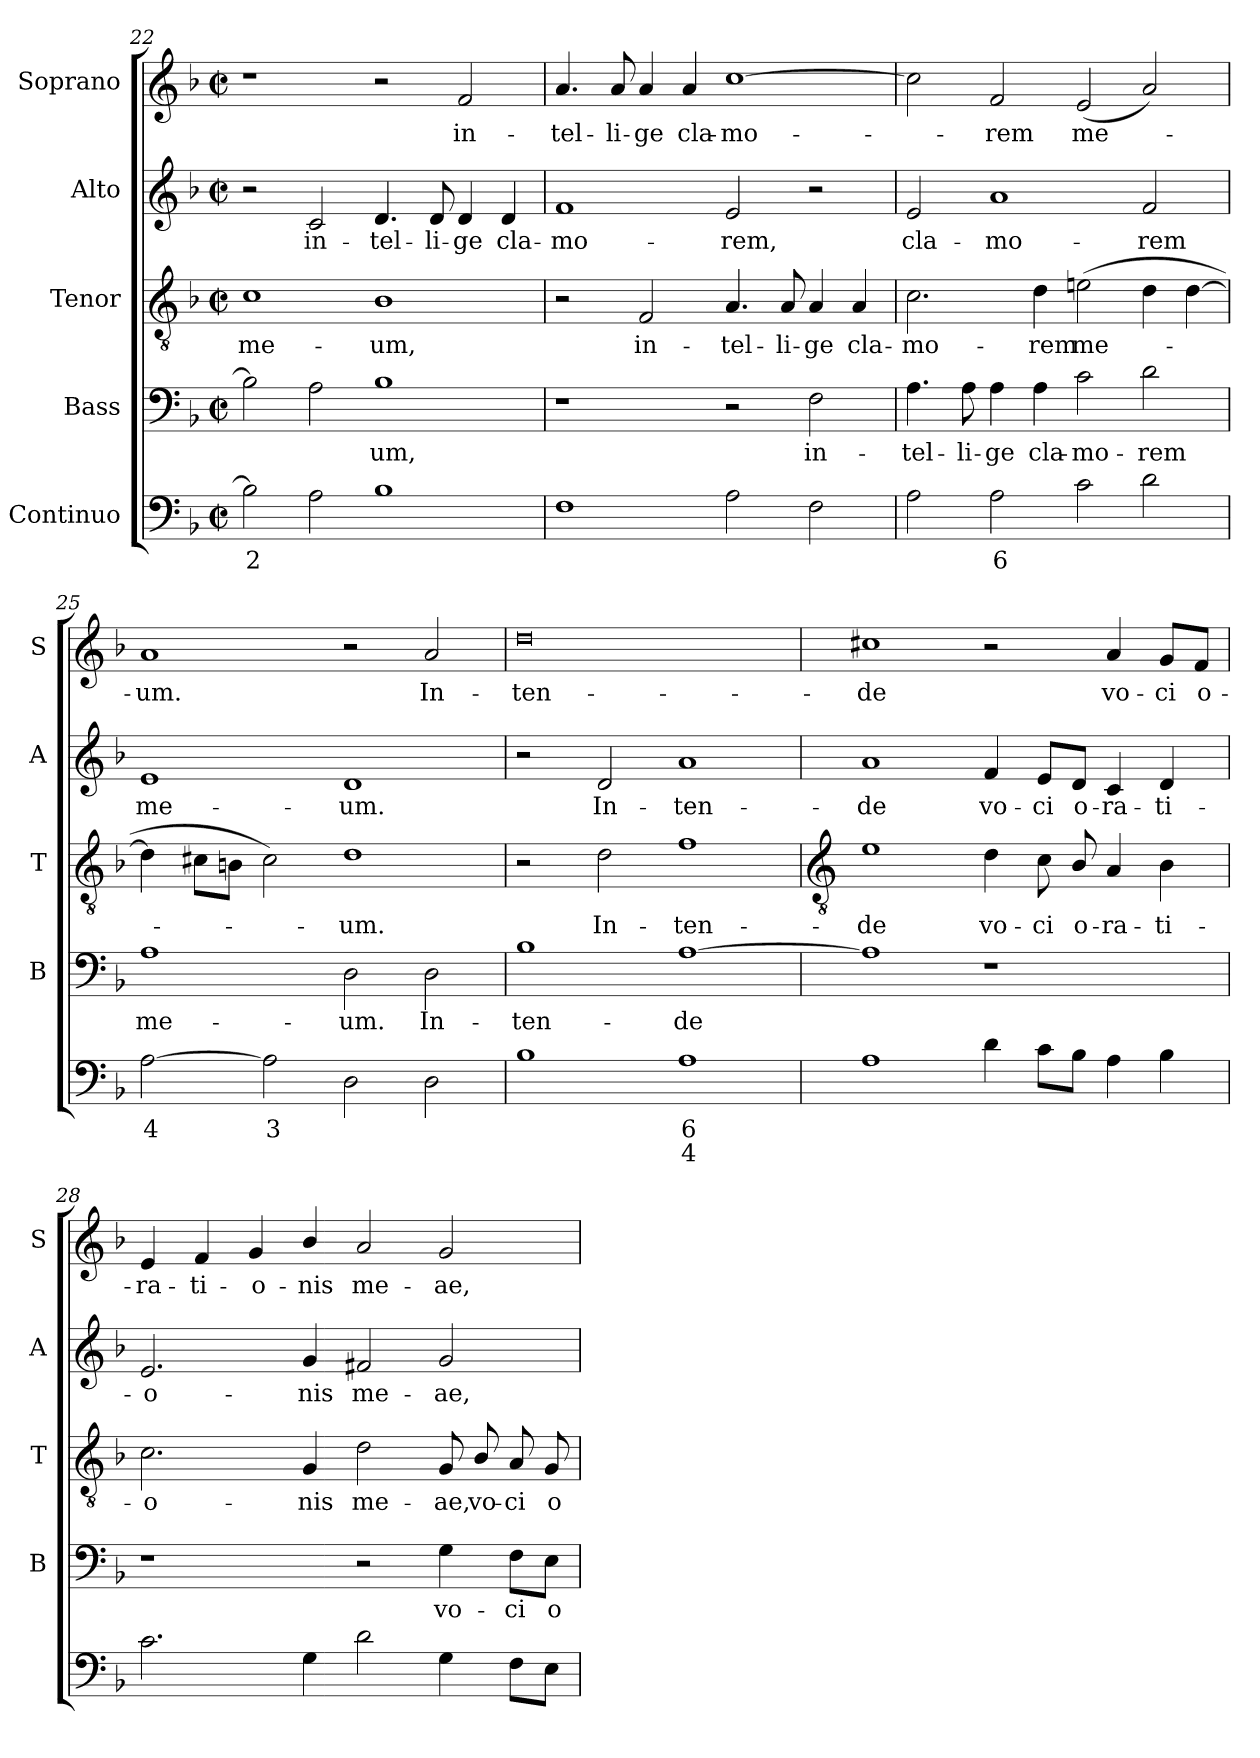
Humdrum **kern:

**kern	**text	**text	**kern	**text	**kern	**text	**kern	**text	**kern	**text
*part5	*part5	*part5	*part4	*part4	*part3	*part3	*part2	*part2	*part1	*part1
*staff5	*staff5	*staff5	*staff4	*staff4	*staff3	*staff3	*staff2	*staff2	*staff1	*staff1
*I"Continuo	*	*	*I"Bass	*	*I"Tenor	*	*I"Alto	*	*I"Soprano	*
*	*	*	*I'B	*	*I'T	*	*I'A	*	*I'S	*
!!LO:LB:g=z
*clefF4	*	*	*clefF4	*	*clefGv2	*	*clefG2	*	*clefG2	*
*k[b-]	*	*	*k[b-]	*	*k[b-]	*	*k[b-]	*	*k[b-]	*
*F:	*	*	*F:	*	*F:	*	*F:	*	*F:	*
*M4/2	*	*	*M4/2	*	*M4/2	*	*M4/2	*	*M4/2	*
*met(c|)	*	*	*met(c|)	*	*met(c|)	*	*met(c|)	*	*met(c|)	*
=22	=22	=22	=22	=22	=22	=22	=22	=22	=22	=22
!	!LO:LY:b	!	!	!	!	!LO:LY:b	!	!	!	!
2B-]	2	.	2B-]	.	1c	me-	2r	.	1r	.
!	!	!	!	!	!	!	!	!LO:LY:b	!	!
2A	.	.	2A	.	.	.	2c	in-	.	.
!	!	!	!	!LO:LY:b	!	!LO:LY:b	!	!LO:LY:b	!	!
1B-	.	.	1B-	um,	1B-	-um,	4.d	-tel-	2r	.
!	!	!	!	!	!	!	!	!LO:LY:b	!	!
.	.	.	.	.	.	.	8d	-li-	.	.
!	!	!	!	!	!	!	!	!LO:LY:b	!	!LO:LY:b
.	.	.	.	.	.	.	4d	-ge	2f	in-
!	!	!	!	!	!	!	!	!LO:LY:b	!	!
.	.	.	.	.	.	.	4d	cla-	.	.
=23	=23	=23	=23	=23	=23	=23	=23	=23	=23	=23
!	!	!	!	!	!	!	!	!LO:LY:b	!	!LO:LY:b
1F	.	.	1r	.	2r	.	1f	-mo-	4.a	-tel-
!	!	!	!	!	!	!	!	!	!	!LO:LY:b
.	.	.	.	.	.	.	.	.	8a	-li-
!	!	!	!	!	!	!LO:LY:b	!	!	!	!LO:LY:b
.	.	.	.	.	2F	in-	.	.	4a	-ge
!	!	!	!	!	!	!	!	!	!	!LO:LY:b
.	.	.	.	.	.	.	.	.	4a	cla-
!	!	!	!	!	!	!LO:LY:b	!	!LO:LY:b	!	!LO:LY:b
2A	.	.	2r	.	4.A	-tel-	2e	-rem,	[1cc	-mo-
!	!	!	!	!	!	!LO:LY:b	!	!	!	!
.	.	.	.	.	8A	-li-	.	.	.	.
!	!	!	!	!LO:LY:b	!	!LO:LY:b	!	!	!	!
2F	.	.	2F	in-	4A	-ge	2r	.	.	.
!	!	!	!	!	!	!LO:LY:b	!	!	!	!
.	.	.	.	.	4A	cla-	.	.	.	.
=24	=24	=24	=24	=24	=24	=24	=24	=24	=24	=24
!	!	!	!	!LO:LY:b	!	!LO:LY:b	!	!LO:LY:b	!	!
2A	.	.	4.A	-tel-	2.c	-mo-	2e	cla-	2cc]	.
!	!	!	!	!LO:LY:b	!	!	!	!	!	!
.	.	.	8A	-li-	.	.	.	.	.	.
!	!LO:LY:b	!	!	!LO:LY:b	!	!	!	!LO:LY:b	!	!LO:LY:b
2A	6	.	4A	-ge	.	.	1a	-mo-	2f	rem
!	!	!	!	!LO:LY:b	!	!LO:LY:b	!	!	!	!
.	.	.	4A	cla-	4d	-rem	.	.	.	.
!	!	!	!	!LO:LY:b	!	!LO:LY:b	!	!	!	!LO:LY:b
2c	.	.	2c	-mo-	(>2en	me-	.	.	(<2e	me-
!	!	!	!	!LO:LY:b	!	!	!	!LO:LY:b	!	!
2d	.	.	2d	-rem	4d	.	2f	-rem	2a)	.
.	.	.	.	.	[4d	.	.	.	.	.
=25	=25	=25	=25	=25	=25	=25	=25	=25	=25	=25
!	!LO:LY:b	!	!	!LO:LY:b	!	!	!	!LO:LY:b	!	!LO:LY:b
[2A	4	.	1A	me-	4d]	.	1e	me-	1a	um.
.	.	.	.	.	8c#XL	.	.	.	.	.
.	.	.	.	.	8BnJ	.	.	.	.	.
!	!LO:LY:b	!	!	!	!	!	!	!	!	!
2A]	3	.	.	.	2c#)	.	.	.	.	.
!	!	!	!	!LO:LY:b	!	!LO:LY:b	!	!LO:LY:b	!	!
2D	.	.	2D	-um.	1d	um.	1d	-um.	2r	.
!	!	!	!	!LO:LY:b	!	!	!	!	!	!LO:LY:b
2D	.	.	2D	In-	.	.	.	.	2a	In-
=26	=26	=26	=26	=26	=26	=26	=26	=26	=26	=26
!	!	!	!	!LO:LY:b	!	!	!	!	!	!LO:LY:b
1B-	.	.	1B-	-ten-	2r	.	2r	.	0dd	-ten-
!	!	!	!	!	!	!LO:LY:b	!	!LO:LY:b	!	!
.	.	.	.	.	2d	In-	2d	In-	.	.
!	!LO:LY:b	!LO:LY:b	!	!LO:LY:b	!	!LO:LY:b	!	!LO:LY:b	!	!
1A	6	4	[1A	-de	1f	-ten-	1a	-ten-	.	.
!!LO:LB:g=z
=27	=27	=27	=27	=27	=27	=27	=27	=27	=27	=27
*	*	*	*	*	*clefGv2	*	*	*	*	*
!	!	!	!	!	!	!LO:LY:b	!	!LO:LY:b	!	!LO:LY:b
1A	.	.	1A]	.	1e	-de	1a	-de	1cc#X	-de
!	!	!	!	!	!	!LO:LY:b	!	!LO:LY:b	!	!
4d	.	.	1r	.	4d	vo-	4f	vo-	2r	.
!	!	!	!	!	!	!LO:LY:b	!	!LO:LY:b	!	!
8cL	.	.	.	.	8c	-ci	8e/L	-ci	.	.
!	!	!	!	!	!	!LO:LY:b	!	!LO:LY:b	!	!
8B-J	.	.	.	.	8B-/	o-	8d/J	o-	.	.
!	!	!	!	!	!	!LO:LY:b	!	!LO:LY:b	!	!LO:LY:b
4A	.	.	.	.	4A	-ra-	4c	-ra-	4a	vo-
!	!	!	!	!	!	!LO:LY:b	!	!LO:LY:b	!	!LO:LY:b
4B-	.	.	.	.	4B-	-ti-	4d	-ti-	8g/L	-ci
!	!	!	!	!	!	!	!	!	!	!LO:LY:b
.	.	.	.	.	.	.	.	.	8f/J	o-
=28	=28	=28	=28	=28	=28	=28	=28	=28	=28	=28
!	!	!	!	!	!	!LO:LY:b	!	!LO:LY:b	!	!LO:LY:b
2.c	.	.	1r	.	2.c	-o-	2.e	-o-	4e	-ra-
!	!	!	!	!	!	!	!	!	!	!LO:LY:b
.	.	.	.	.	.	.	.	.	4f	-ti-
!	!	!	!	!	!	!	!	!	!	!LO:LY:b
.	.	.	.	.	.	.	.	.	4g	-o-
!	!	!	!	!	!	!LO:LY:b	!	!LO:LY:b	!	!LO:LY:b
4G	.	.	.	.	4G	-nis	4g	-nis	4b-/	-nis
!	!	!	!	!	!	!LO:LY:b	!	!LO:LY:b	!	!LO:LY:b
2d	.	.	2r	.	2d	me-	2f#X	me-	2a	me-
!	!	!	!	!LO:LY:b	!	!LO:LY:b	!	!LO:LY:b	!	!LO:LY:b
4G	.	.	4G	vo-	8G	-ae,	2g	-ae,	2g	-ae,
!	!	!	!	!	!	!LO:LY:b	!	!	!	!
.	.	.	.	.	8B-/	vo-	.	.	.	.
!	!	!	!	!LO:LY:b	!	!LO:LY:b	!	!	!	!
8FL	.	.	8F\L	-ci	8A	-ci	.	.	.	.
!	!	!	!	!LO:LY:b	!	!LO:LY:b	!	!	!	!
8EJ	.	.	8E\J	o-	8G	o-	.	.	.	.
=	=	=	=	=	=	=	=	=	=	=
*-	*-	*-	*-	*-	*-	*-	*-	*-	*-	*-
